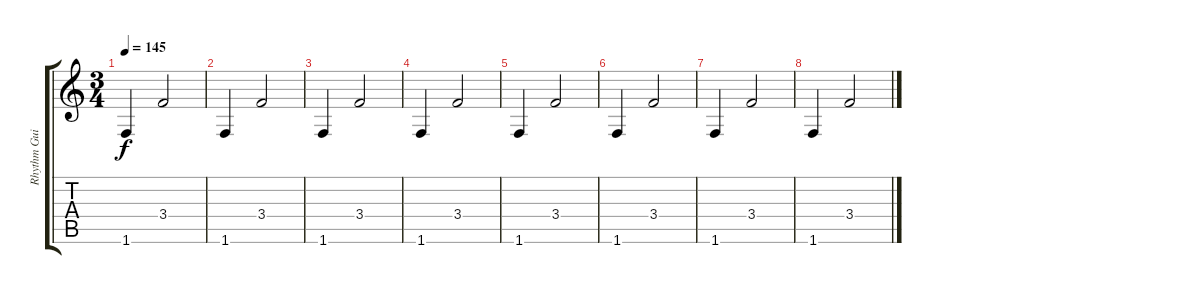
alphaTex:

\track ("Rhythm Guitar" "Rhythm Gui") {instrument overdrivenguitar}
\staff {score tabs}
\tuning (E4 B3 G3 D3 A2 E2) {hide}
\ts (3 4)
\tempo 145
\clef g2
\ks c
1.6.4{dy f} 3.4.2 |
1.6.4 3.4.2 |
1.6.4 3.4.2 |
1.6.4 3.4.2 |
1.6.4 3.4.2 |
1.6.4 3.4.2 |
1.6.4 3.4.2 |
1.6.4 3.4.2
